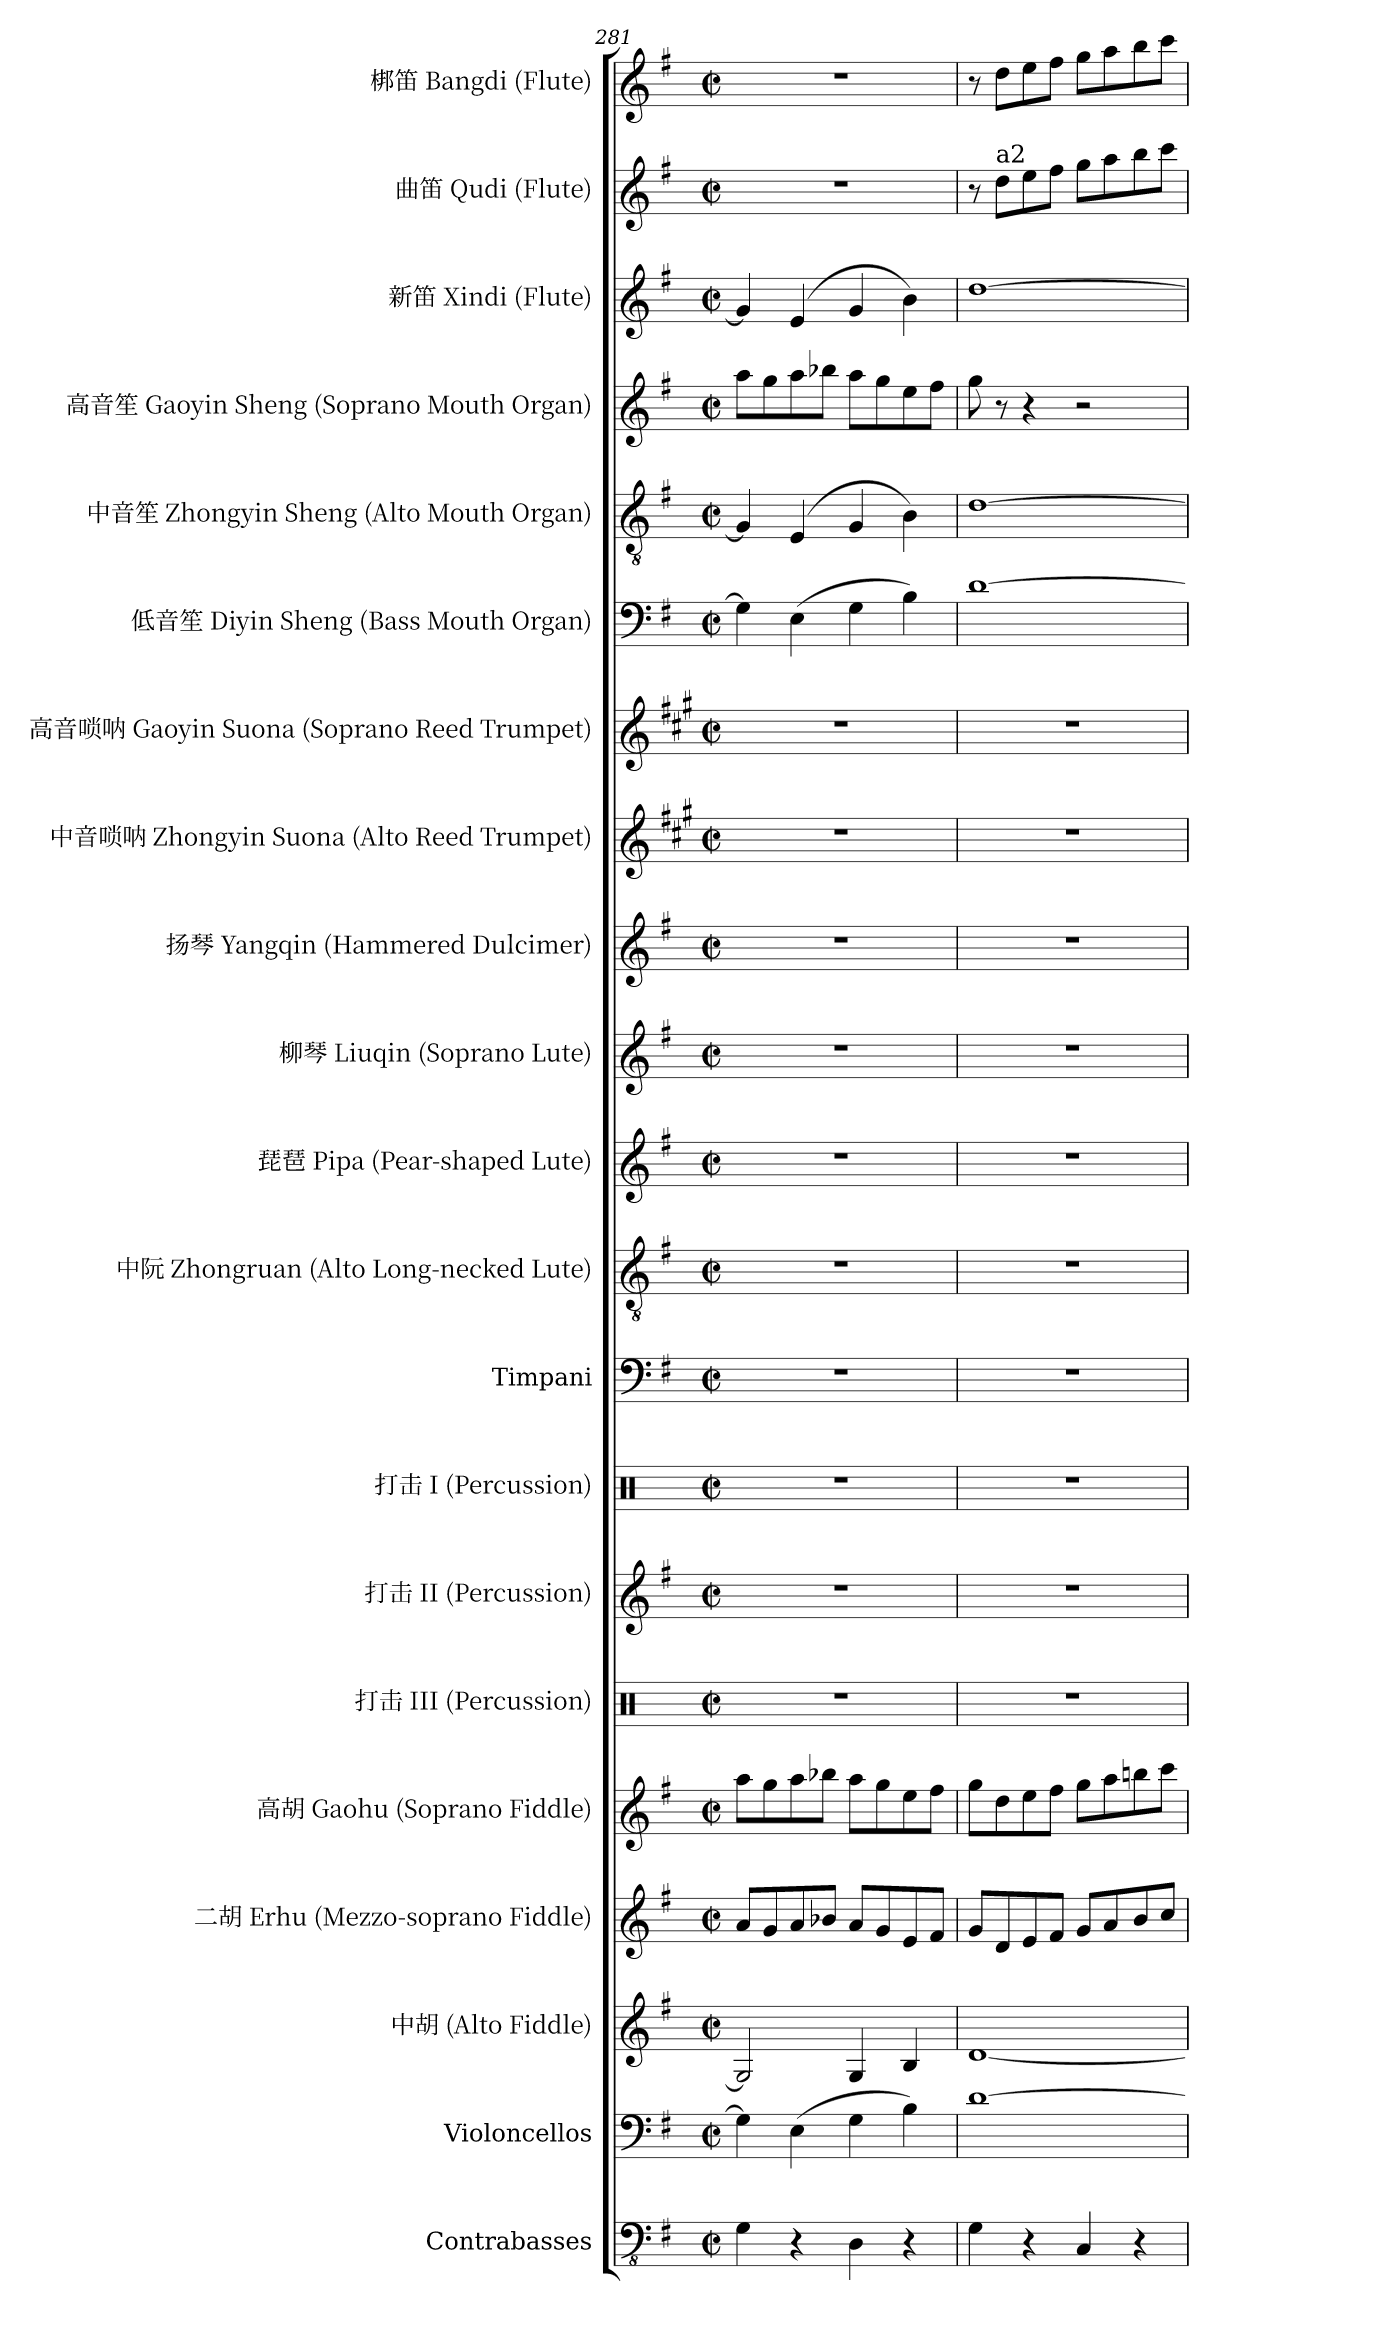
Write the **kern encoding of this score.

**kern	**kern	**kern	**kern	**kern	**kern	**kern	**kern	**kern	**kern	**kern	**kern	**kern	**kern	**kern	**kern	**kern	**kern	**kern	**kern	**kern
*part21	*part20	*part19	*part18	*part17	*part16	*part15	*part14	*part13	*part12	*part11	*part10	*part9	*part8	*part7	*part6	*part5	*part4	*part3	*part2	*part1
*staff21	*staff20	*staff19	*staff18	*staff17	*staff16	*staff15	*staff14	*staff13	*staff12	*staff11	*staff10	*staff9	*staff8	*staff7	*staff6	*staff5	*staff4	*staff3	*staff2	*staff1
*I"Contrabasses	*I"Violoncellos	*I"中胡 (Alto Fiddle)	*I"二胡 Erhu (Mezzo-soprano Fiddle)	*I"高胡 Gaohu (Soprano Fiddle)	*I"打击 III (Percussion)	*I"打击 II (Percussion)	*I"打击 I (Percussion)	*I"Timpani	*I"中阮 Zhongruan (Alto Long-necked Lute)	*I"琵琶 Pipa (Pear-shaped Lute)	*I"柳琴 Liuqin (Soprano Lute)	*I"扬琴 Yangqin  (Hammered Dulcimer)	*I"中音唢呐 Zhongyin Suona (Alto Reed Trumpet)	*I"高音唢呐 Gaoyin Suona (Soprano Reed Trumpet)	*I"低音笙 Diyin Sheng (Bass Mouth Organ)	*I"中音笙 Zhongyin Sheng (Alto Mouth Organ)	*I"高音笙 Gaoyin Sheng (Soprano Mouth Organ)	*I"新笛 Xindi (Flute)	*I"曲笛 Qudi (Flute)	*I"梆笛 Bangdi (Flute)
*I'Cbs.	*I'Vcs.	*	*	*	*I'打击 III	*I'打击 II	*I'打击 I	*I'Timp.	*	*	*	*	*	*	*	*	*	*	*	*
*clefFv4	*clefF4	*clefG2	*clefG2	*clefG2	*clefX	*clefG2	*clefX	*clefF4	*clefGv2	*clefG2	*clefG2	*clefG2	*clefG2	*clefG2	*clefF4	*clefGv2	*clefG2	*clefG2	*clefG2	*clefG2
*	*	*	*	*	*	*	*	*	*	*ITrd7c12	*	*	*ITrd1c2	*ITrd1c2	*	*	*	*	*	*
*k[f#]	*k[f#]	*k[f#]	*k[f#]	*k[f#]	*k[]	*k[f#]	*k[]	*k[f#]	*k[f#]	*k[f#]	*k[f#]	*k[f#]	*k[f#]	*k[f#]	*k[f#]	*k[f#]	*k[f#]	*k[f#]	*k[f#]	*k[f#]
*M2/2	*M2/2	*M2/2	*M2/2	*M2/2	*M2/2	*M2/2	*M2/2	*M2/2	*M2/2	*M2/2	*M2/2	*M2/2	*M2/2	*M2/2	*M2/2	*M2/2	*M2/2	*M2/2	*M2/2	*M2/2
*met(c|)	*met(c|)	*met(c|)	*met(c|)	*met(c|)	*met(c|)	*met(c|)	*met(c|)	*met(c|)	*met(c|)	*met(c|)	*met(c|)	*met(c|)	*met(c|)	*met(c|)	*met(c|)	*met(c|)	*met(c|)	*met(c|)	*met(c|)	*met(c|)
=281	=281	=281	=281	=281	=281	=281	=281	=281	=281	=281	=281	=281	=281	=281	=281	=281	=281	=281	=281	=281
4GG\	4G\]	2G/]	8a/L	8aa\L	1r	1r	1r	1r	1r	1r	1r	1r	1r	1r	4G\]	4G/]	8aa\L	4g/]	1r	1r
.	.	.	8g/	8gg\	.	.	.	.	.	.	.	.	.	.	.	.	8gg\	.	.	.
4r	(4E\	.	8a/	8aa\	.	.	.	.	.	.	.	.	.	.	(4E\	(4E/	8aa\	(4e/	.	.
.	.	.	8b-X/J	8bb-X\J	.	.	.	.	.	.	.	.	.	.	.	.	8bb-X\J	.	.	.
4DD\	4G\	4G/	8a/L	8aa\L	.	.	.	.	.	.	.	.	.	.	4G\	4G/	8aa\L	4g/	.	.
.	.	.	8g/	8gg\	.	.	.	.	.	.	.	.	.	.	.	.	8gg\	.	.	.
4r	4B\)	4B/	8e/	8ee\	.	.	.	.	.	.	.	.	.	.	4B\)	4B\)	8ee\	4b\)	.	.
.	.	.	8f#/J	8ff#\J	.	.	.	.	.	.	.	.	.	.	.	.	8ff#\J	.	.	.
!!LO:PB:g=z
=282	=282	=282	=282	=282	=282	=282	=282	=282	=282	=282	=282	=282	=282	=282	=282	=282	=282	=282	=282	=282
4GG\	[1d	[1d	8g/L	8gg\L	1r	1r	1r	1r	1r	1r	1r	1r	1r	1r	[1d	[1d	8gg\	[1dd	8r	8r
!	!	!	!	!	!	!	!	!	!	!	!	!	!	!	!	!	!	!	!LO:TX:a:t=a2	!
.	.	.	8d/	8dd\	.	.	.	.	.	.	.	.	.	.	.	.	8r	.	8dd\L	8dd\L
4r	.	.	8e/	8ee\	.	.	.	.	.	.	.	.	.	.	.	.	4r	.	8ee\	8ee\
.	.	.	8f#/J	8ff#\J	.	.	.	.	.	.	.	.	.	.	.	.	.	.	8ff#\J	8ff#\J
4CC/	.	.	8g/L	8gg\L	.	.	.	.	.	.	.	.	.	.	.	.	2r	.	8gg\L	8gg\L
.	.	.	8a/	8aa\	.	.	.	.	.	.	.	.	.	.	.	.	.	.	8aa\	8aa\
4r	.	.	8b/	8bbn\	.	.	.	.	.	.	.	.	.	.	.	.	.	.	8bb\	8bb\
.	.	.	8cc/J	8ccc\J	.	.	.	.	.	.	.	.	.	.	.	.	.	.	8ccc\J	8ccc\J
=	=	=	=	=	=	=	=	=	=	=	=	=	=	=	=	=	=	=	=	=
*-	*-	*-	*-	*-	*-	*-	*-	*-	*-	*-	*-	*-	*-	*-	*-	*-	*-	*-	*-	*-
